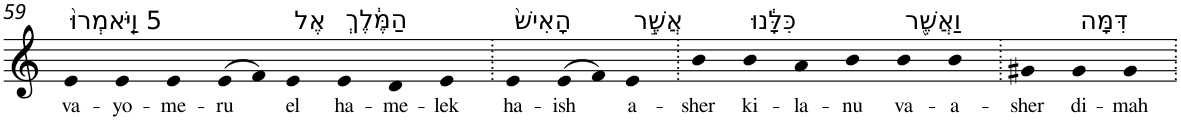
**kern	**text
*part1	*part1
*staff1	*staff1
*I"Piano	*
*I'Pno	*
!!LO:PB:g=z
*clefG2	*
*k[]	*
=59	=59
!LO:TX:a:t=5 וַיֹּֽאמְרוּ֙	!
!	!LO:LY:b
4e	va-
!	!LO:LY:b
4e	-yo-
!	!LO:LY:b
4e	-me-
!	!LO:LY:b
(>8e	-ru
8f)	.
!LO:TX:a:t=אֶל	!
!	!LO:LY:b
4e	el
!LO:TX:a:t=הַמֶּ֔לֶךְ	!
!	!LO:LY:b
4e	ha-
!	!LO:LY:b
4d	-me-
!	!LO:LY:b
4e	-lek
=60.	=60.
!LO:TX:a:t=הָאִישׁ֙	!
!	!LO:LY:b
4e	ha-
!	!LO:LY:b
(>8e	-ish
8f)	.
!LO:TX:a:t=אֲשֶׁ֣ר	!
!	!LO:LY:b
4e	a-
=61.	=61.
!	!LO:LY:b
4b	-sher
!LO:TX:a:t=כִּלָּ֔נוּ	!
!	!LO:LY:b
4b	ki-
!	!LO:LY:b
4a	-la-
!	!LO:LY:b
4b	-nu
!LO:TX:a:t=וַאֲשֶׁ֖ר	!
!	!LO:LY:b
4b	va-
!	!LO:LY:b
4b	-a-
=62.	=62.
!	!LO:LY:b
4g#X	-sher
!LO:TX:a:t=דִּמָּה	!
!	!LO:LY:b
4g#	di-
!	!LO:LY:b
4g#	-mah
=.	=.
*-	*-
